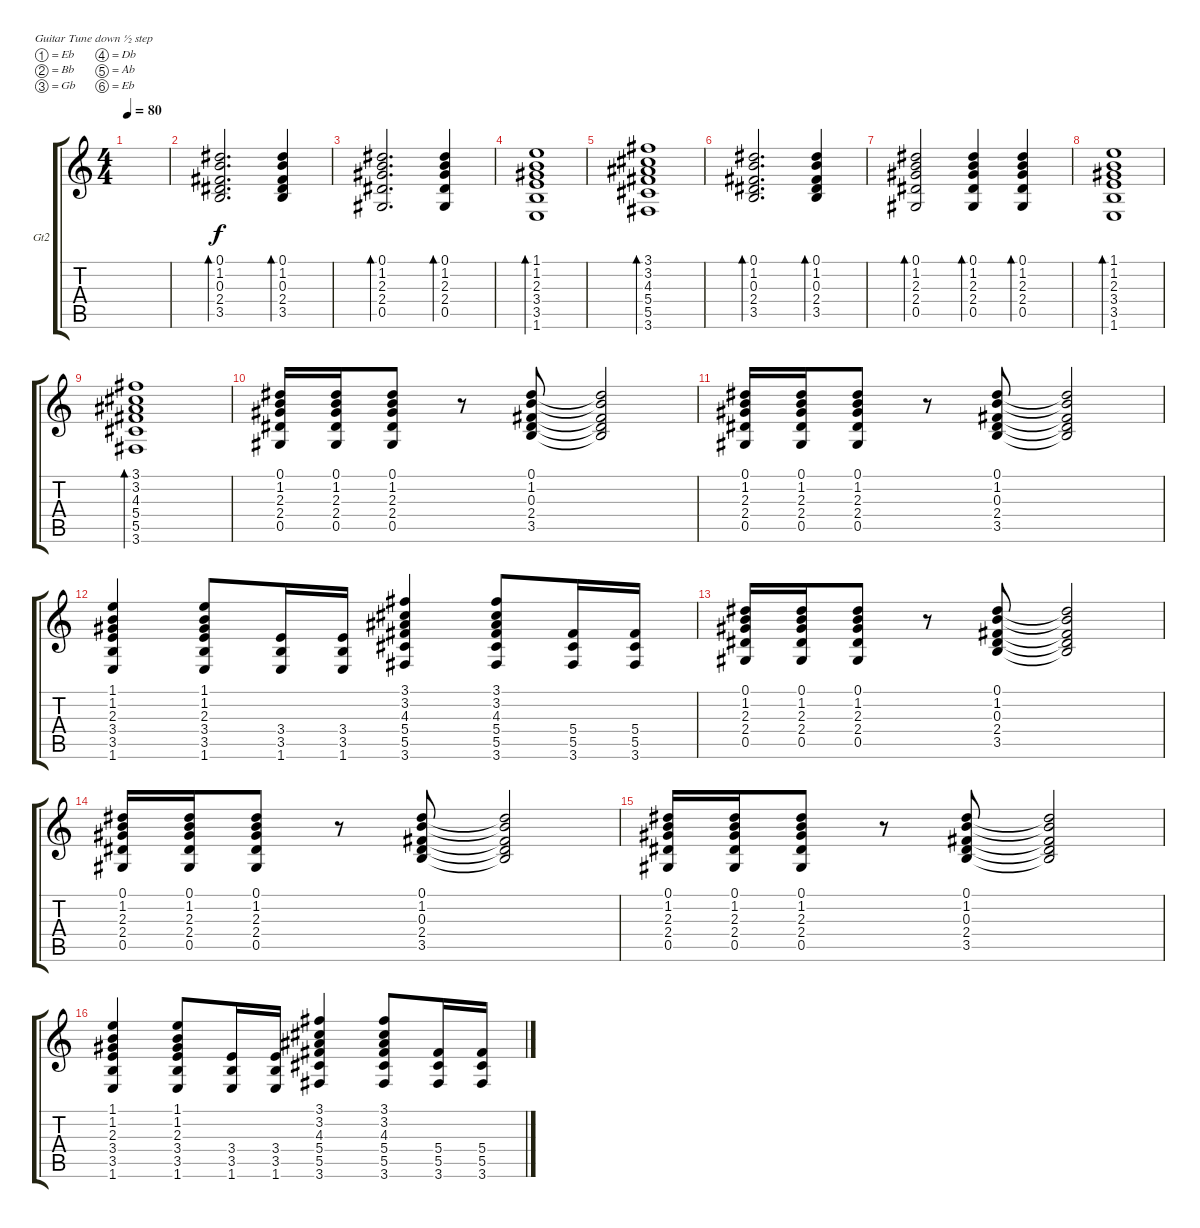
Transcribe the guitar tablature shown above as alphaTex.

\defaultSystemsLayout 4
\bracketExtendMode groupsimilarinstruments
\firstSystemTrackNameOrientation horizontal
\otherSystemsTrackNameOrientation horizontal
\track ("Holstinin" "Gt2") {instrument acousticguitarsteel}
\staff {score tabs}
\tuning (Eb4 Bb3 Gb3 Db3 Ab2 Eb2)
\ts (4 4)
\tempo 80
\clef g2
\scale
0.485477
\ks c
|
\scale
0.257261 (3.5 2.4 0.3 1.2 0.1).2{d bd 30} (3.5 2.4 0.3 1.2 0.1).4{bd 30} |
\scale
0.257261 (0.5 2.4 2.3 1.2 0.1).2{d bd 30} (0.5 2.4 2.3 1.2 0.1).4{bd 30} |
\scale
0.333333 (1.6 3.5 3.4 2.3 1.2 1.1).1{bd 30} |
\scale
0.333333 (3.6 5.5 5.4 4.3 3.2 3.1).1{bd 30} |
\scale
0.333333 (3.5 2.4 0.3 1.2 0.1).2{d bd 30} (3.5 2.4 0.3 1.2 0.1).4{bd 30} |
\scale
0.333333 (0.5 2.4 2.3 1.2 0.1).2{bd 30} (0.5 2.4 2.3 1.2 0.1).4{bd 30} (0.5 2.4 2.3 1.2 0.1).4{bd 30} |
\scale
0.333333 (1.6 3.5 3.4 2.3 1.2 1.1).1{bd 30} |
\scale
0.333333 (3.6 5.5 5.4 4.3 3.2 3.1).1{bd 30} |
\scale
0.333333 (0.5 2.4 2.3 1.2 0.1).16 (0.5 2.4 2.3 1.2 0.1).16 (0.5 2.4 2.3 1.2 0.1).8 r.8 (3.5 2.4 0.3 1.2 0.1).8 (3.5{t} 2.4{t} 0.3{t} 1.2{t} 0.1{t}).2 |
\scale
0.333333 (0.5 2.4 2.3 1.2 0.1).16 (0.5 2.4 2.3 1.2 0.1).16 (0.5 2.4 2.3 1.2 0.1).8 r.8 (3.5 2.4 0.3 1.2 0.1).8 (3.5{t} 2.4{t} 0.3{t} 1.2{t} 0.1{t}).2 |
\scale
0.333333 (1.6 3.5 3.4 2.3 1.2 1.1).4 (1.6 3.5 3.4 2.3 1.2 1.1).8 (1.6 3.5 3.4).16 (3.4 3.5 1.6).16 (3.6 5.5 5.4 4.3 3.2 3.1).4 (3.6 5.5 5.4 4.3 3.2 3.1).8 (3.6 5.5 5.4).16 (5.4 5.5 3.6).16 |
\scale
0.333333 (0.5 2.4 2.3 1.2 0.1).16 (0.5 2.4 2.3 1.2 0.1).16 (0.5 2.4 2.3 1.2 0.1).8 r.8 (3.5 2.4 0.3 1.2 0.1).8 (3.5{t} 2.4{t} 0.3{t} 1.2{t} 0.1{t}).2 |
\scale
0.333333 (0.5 2.4 2.3 1.2 0.1).16 (0.5 2.4 2.3 1.2 0.1).16 (0.5 2.4 2.3 1.2 0.1).8 r.8 (3.5 2.4 0.3 1.2 0.1).8 (3.5{t} 2.4{t} 0.3{t} 1.2{t} 0.1{t}).2 |
\scale
0.333333 (0.5 2.4 2.3 1.2 0.1).16 (0.5 2.4 2.3 1.2 0.1).16 (0.5 2.4 2.3 1.2 0.1).8 r.8 (3.5 2.4 0.3 1.2 0.1).8 (3.5{t} 2.4{t} 0.3{t} 1.2{t} 0.1{t}).2 |
\scale
0.333333 (1.6 3.5 3.4 2.3 1.2 1.1).4 (1.6 3.5 3.4 2.3 1.2 1.1).8 (1.6 3.5 3.4).16 (3.4 3.5 1.6).16 (3.6 5.5 5.4 4.3 3.2 3.1).4 (3.6 5.5 5.4 4.3 3.2 3.1).8 (3.6 5.5 5.4).16 (5.4 5.5 3.6).16
